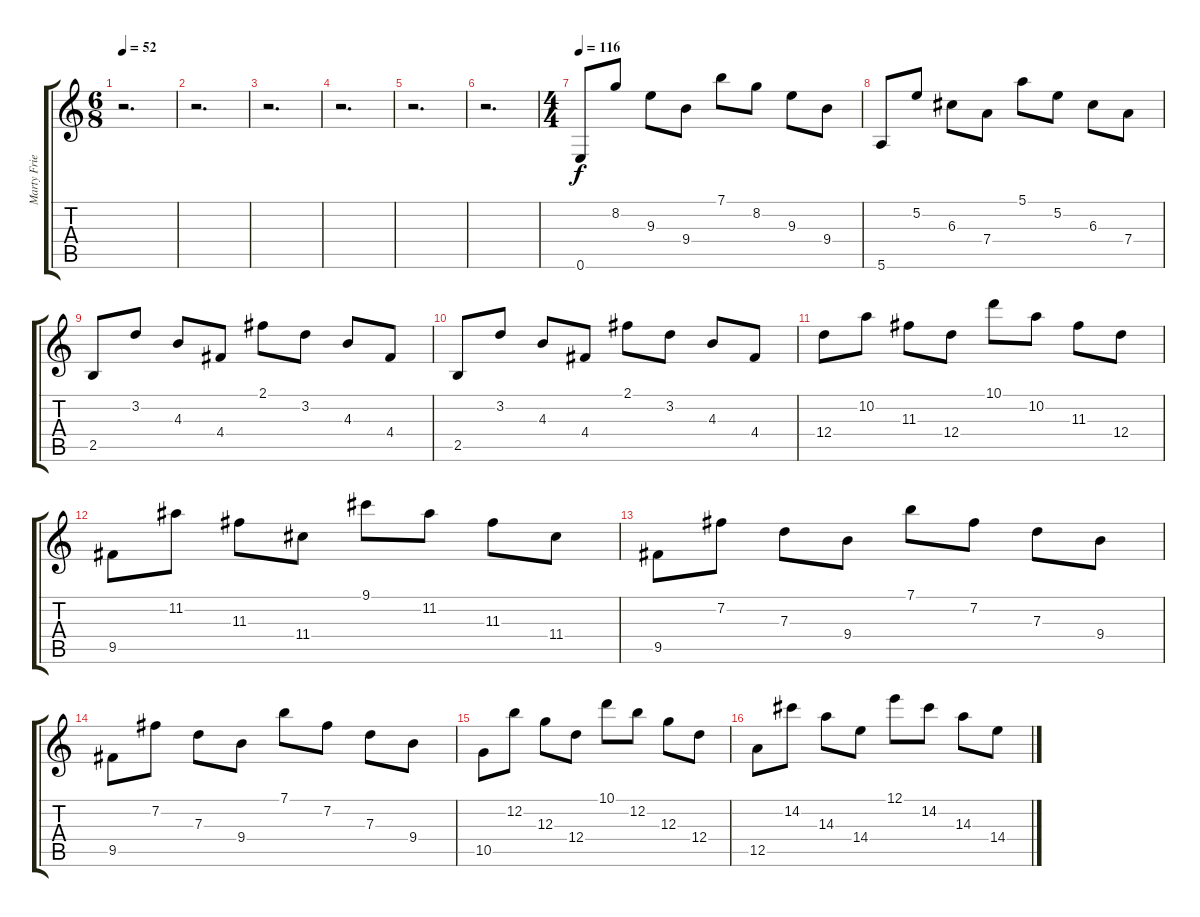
\track ("Marty Friedman" "Marty Frie") {instrument acousticguitarsteel}
\staff {score tabs}
\tuning (E4 B3 G3 D3 A2 E2) {hide}
\ts (6 8)
\tempo 52
\clef g2
\ks c
r.2{d dy f} |
r.2{d} |
r.2{d} |
r.2{d} |
r.2{d} |
r.2{d} |
\ts (4 4)
\tempo 116
0.6.8 8.2.8 9.3.8 9.4.8 7.1.8 8.2.8 9.3.8 9.4.8 |
5.6.8 5.2.8 6.3.8 7.4.8 5.1.8 5.2.8 6.3.8 7.4.8 |
2.5.8 3.2.8 4.3.8 4.4.8 2.1.8 3.2.8 4.3.8 4.4.8 |
2.5.8 3.2.8 4.3.8 4.4.8 2.1.8 3.2.8 4.3.8 4.4.8 |
12.4.8 10.2.8 11.3.8 12.4.8 10.1.8 10.2.8 11.3.8 12.4.8 |
9.5.8 11.2.8 11.3.8 11.4.8 9.1.8 11.2.8 11.3.8 11.4.8 |
9.5.8 7.2.8 7.3.8 9.4.8 7.1.8 7.2.8 7.3.8 9.4.8 |
9.5.8 7.2.8 7.3.8 9.4.8 7.1.8 7.2.8 7.3.8 9.4.8 |
10.5.8 12.2.8 12.3.8 12.4.8 10.1.8 12.2.8 12.3.8 12.4.8 |
12.5.8 14.2.8 14.3.8 14.4.8 12.1.8 14.2.8 14.3.8 14.4.8
